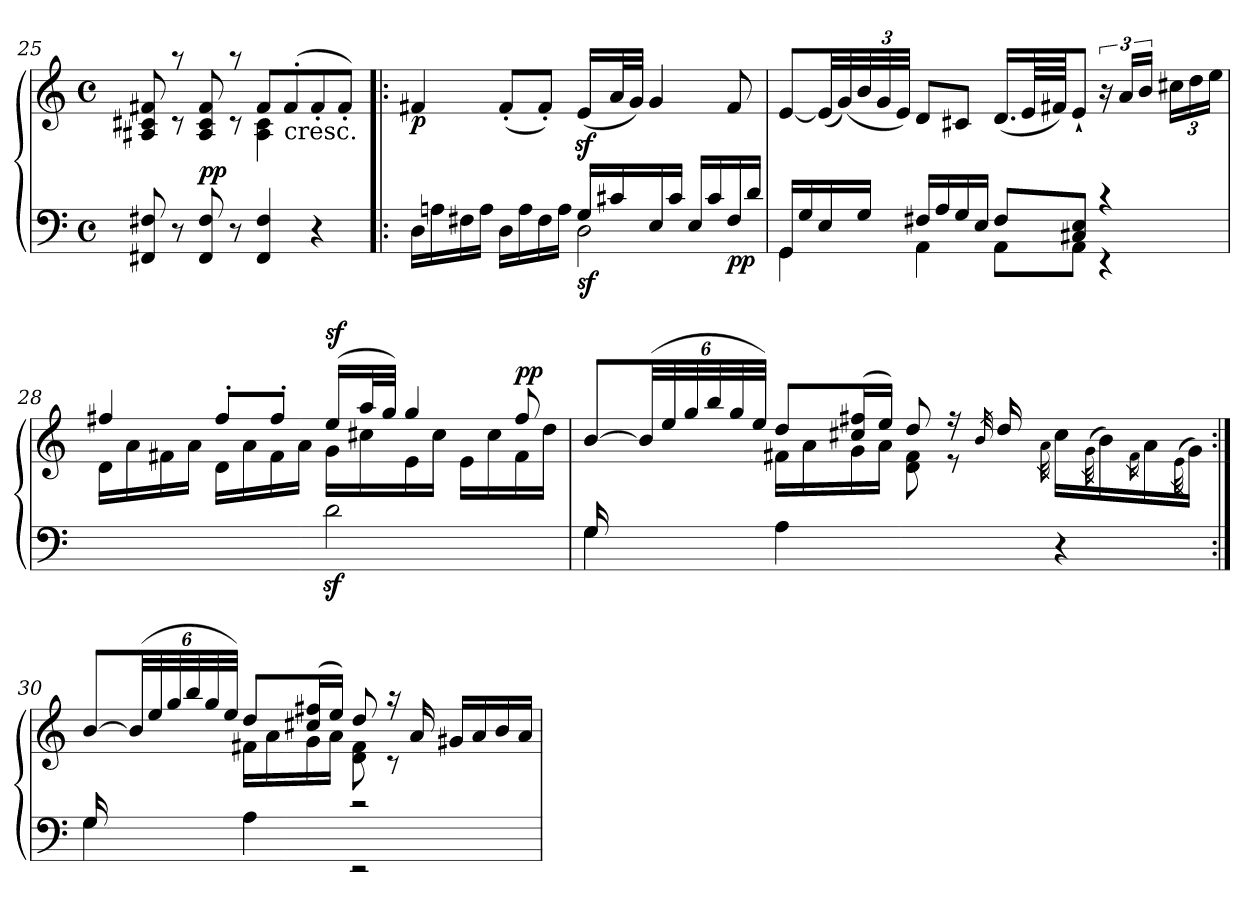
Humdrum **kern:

**kern	**kern	**dynam
*part1	*part1	*part1
*staff2	*staff1	*staff1/2
!!LO:LB:g=z
*clefF4	*clefG2	*
*k[]	*k[]	*
*M4/4	*M4/4	*
*met(c)	*met(c)	*
=25	=25	=25
*	*^	*
8FF#X/ 8F#X/	8A#X/ 8c#X/ 8f#X/	8ryy	.
8r	8raa	8rc	.
!	!	!	!LO:DY:a=2
8FF#/ 8F#/	8A#/ 8c#/ 8f#/	8ryy	pp
8r	8raa	8rc	.
4FF#/ 4F#/	8f#/L	4A#\ 4c#\	.
!	!LO:TX:b:t=cresc.	!	!
.	(>8f#'>/	.	.
4r	8f#'>/	4ryy	.
.	8f#'>/J)	.	.
*	*v	*v	*
!!LO:LB:g=z
=26!|:	=26!|:	=26!|:
*^	*	*
!	!	!	!LO:DY:b
16D\LL	2ryy	4f#X/	p
16Ani\	.	.	.
16F#X\	.	.	.
16A\JJ	.	.	.
16D\LL	.	(<8f#'</L	.
16A\	.	.	.
16F#\	.	8f#'</J)	.
16A\JJ	.	.	.
!	!	!	!LO:DY:b=2
16G/LL	2D\	(<16ez</LL	sf
16c#X/	.	32a/L	.
.	.	32g/JJJ)	.
16E/	.	4g/	.
16c#/JJ	.	.	.
16E/LL	.	.	.
16c#/	.	.	.
!	!	!	!LO:DY:b=2
!	!	!	!LO:DY:n=1:b
16F#/	.	8f#/	p p
16d/JJ	.	.	.
=27	=27	=27	=27
16GG/LL	4GG\	[8e/L	.
16G/	.	.	.
16E/	.	(<32e/LL]	.
.	.	(<32g/)	.
*	*	*Xbrackettup	*
16G/JJ	.	48b/	.
.	.	48g/	.
.	.	48e/JJJ)	.
16F#X/LL	4AA\	8d/L	.
16A/	.	.	.
16G/	.	8c#X/J	.
16E/JJ	.	.	.
8F#/L	8AA\L	(<16.d/LL	.
.	.	64e/LL	.
.	.	64f#X/JJJ)	.
8C#X/ 8E/J	8AA\J	8e`</J	.
*	*	*brackettup	*
4rc	4rEE	24r	.
.	.	24a/LL	.
.	.	24b/JJ	.
*	*	*Xbrackettup	*
.	.	24cc#X\LL	.
.	.	24dd\	.
.	.	24ee\JJ	.
*v	*v	*	*
!!LO:PB:g=z
=28	=28	=28
*	*^	*
2ryy	4ff#X/	16d\LL	.
.	.	16a\	.
.	.	16f#X\	.
.	.	16a\JJ	.
.	8ff#'>/L	16d\LL	.
.	.	16a\	.
.	8ff#'>/J	16f#\	.
.	.	16a\JJ	.
!	!	!	!LO:DY:a
2dz>\	(>16ee/LL	16g\LL	sf
.	32aa/L	16cc#X\	.
.	32gg/JJJ)	.	.
.	4gg/	16e\	.
.	.	16cc#\JJ	.
.	.	16e\LL	.
.	.	16cc#\	.
!	!	!	!LO:DY:a
!	!	!	!LO:DY:n=1:b
.	8ff#/	16f#\	p p
.	.	16dd\JJ	.
=29	=29	=29	=29
*^	*	*	*
16G/LL	4G\	[>8b/L	16ryy	.
2...ryy	.	.	16g\	.
.	.	(>48b/LL]	16e\	.
.	.	48ee/	.	.
.	.	48gg/	.	.
.	.	48bb/	16g\JJ	.
.	.	48gg/	.	.
.	.	48ee/JJJ)	.	.
.	4A\	8dd/L	16f#X\LL	.
.	.	.	16a\	.
.	.	(>16cc#X/ 16ff#X/L	16g\	.
.	.	16ee/JJ)	16a\JJ	.
.	4ryy	8dd/	8d\ 8f#\	.
.	.	16r	8r	.
.	.	32qb/	.	.
.	.	16dd/	.	.
.	.	.	32qa\	.
.	4r	4ryy	16cc#\LL	.
.	.	.	(<32qg\	.
.	.	.	16b\)	.
.	.	.	16qf#\	.
.	.	.	16a\	.
.	.	.	(<32qe\	.
.	.	.	16g\JJ)	.
!!LO:LB:g=z	!!
=30:|!	=30:|!	=30:|!	=30:|!	=30:|!
*	*^	*	*	*
16G/LL	4G\	2ryy	[>8b/L	16ryy	.
2...ryy	.	.	.	16g\	.
.	.	.	(>48b/LL]	16e\	.
.	.	.	48ee/	.	.
.	.	.	48gg/	.	.
.	.	.	48bb/	16g\JJ	.
.	.	.	48gg/	.	.
.	.	.	48ee/JJJ)	.	.
.	4A\	.	8dd/L	16f#X\LL	.
.	.	.	.	16a\	.
.	.	.	(>16cc#X/ 16ff#X/L	16g\	.
.	.	.	16ee/JJ)	16a\JJ	.
.	2rc	2rEE	8dd/	8d\ 8f#\	.
.	.	.	16raa	8rc	.
.	.	.	16a/	.	.
.	.	.	16g#X/LL	4ryy	.
.	.	.	16a/	.	.
.	.	.	16b/	.	.
.	.	.	16a/JJ	.	.
*v	*v	*v	*	*	*
*	*v	*v	*
=	=	=
*-	*-	*-
